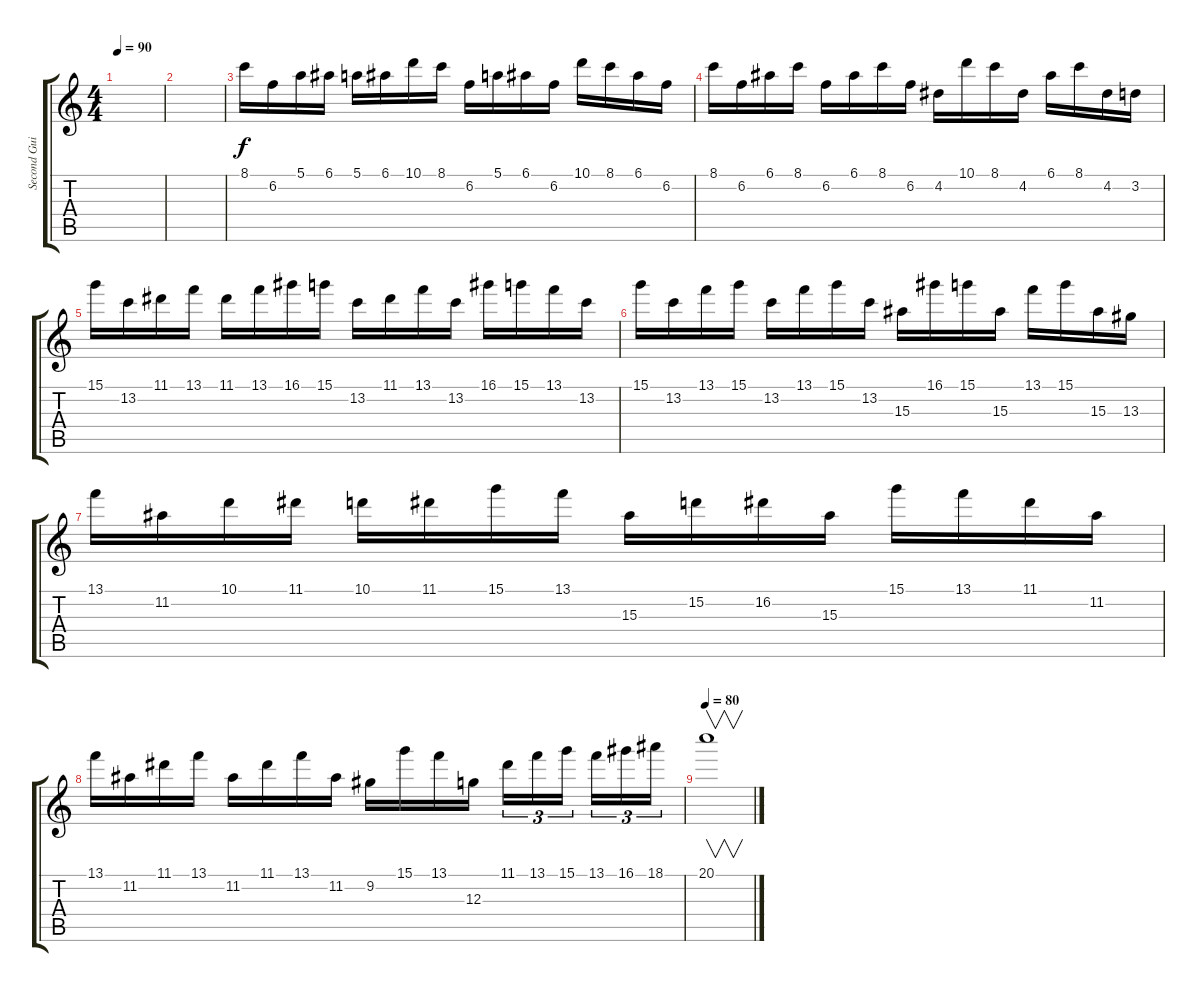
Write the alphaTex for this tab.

\track ("Second Guitar" "Second Gui") {instrument overdrivenguitar}
\staff {score tabs}
\tuning (E4 B3 G3 D3 A2 E2) {hide}
\ts (4 4)
\tempo 90
\clef g2
\ks c
|
|
8.1.16 6.2.16 5.1.16 6.1.16 5.1.16 6.1.16 10.1.16 8.1.16 6.2.16 5.1.16 6.1.16 6.2.16 10.1.16 8.1.16 6.1.16 6.2.16 |
8.1.16 6.2.16 6.1.16 8.1.16 6.2.16 6.1.16 8.1.16 6.2.16 4.2.16 10.1.16 8.1.16 4.2.16 6.1.16 8.1.16 4.2.16 3.2.16 |
15.1.16 13.2.16 11.1.16 13.1.16 11.1.16 13.1.16 16.1.16 15.1.16 13.2.16 11.1.16 13.1.16 13.2.16 16.1.16 15.1.16 13.1.16 13.2.16 |
15.1.16 13.2.16 13.1.16 15.1.16 13.2.16 13.1.16 15.1.16 13.2.16 15.3.16 16.1.16 15.1.16 15.3.16 13.1.16 15.1.16 15.3.16 13.3.16 |
13.1.16 11.2.16 10.1.16 11.1.16 10.1.16 11.1.16 15.1.16 13.1.16 15.3.16 15.2.16 16.2.16 15.3.16 15.1.16 13.1.16 11.1.16 11.2.16 |
13.1.16 11.2.16 11.1.16 13.1.16 11.2.16 11.1.16 13.1.16 11.2.16 9.2.16 15.1.16 13.1.16 12.3.16 11.1.16{tu (3 2)} 13.1.16{tu (3 2)} 15.1.16{tu (3 2)} 13.1.16{tu (3 2)} 16.1.16{tu (3 2)} 18.1.16{tu (3 2)} |
\tempo 80
20.1.1{v}
